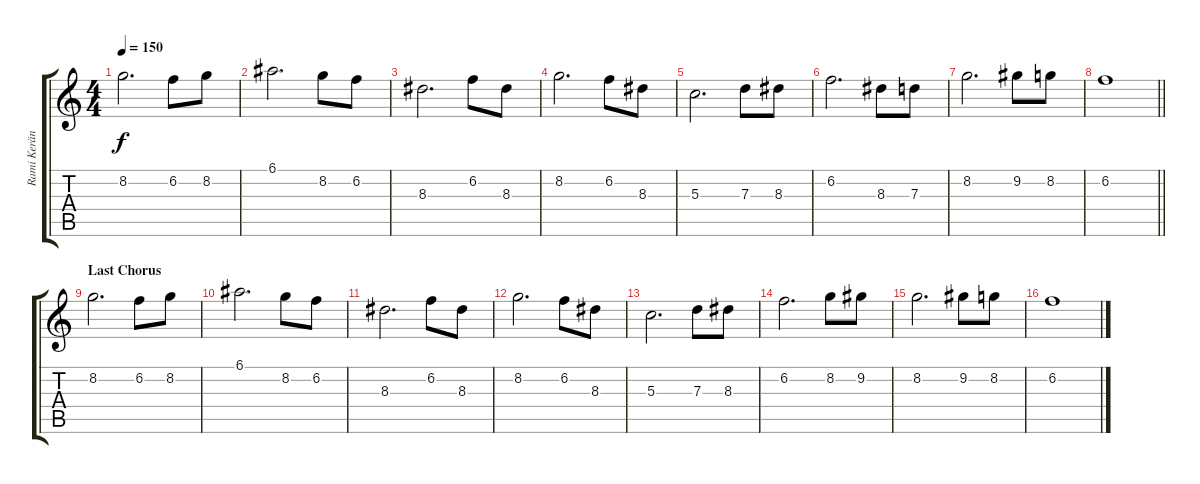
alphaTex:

\track ("Rami Keränen" "Rami Kerän") {instrument distortionguitar}
\staff {score tabs}
\tuning (E4 B3 G3 D3 A2 E2) {hide}
\ts (4 4)
\tempo 150
\clef g2
\ks c
8.2.2{d dy f} 6.2.8 8.2.8 |
6.1.2{d} 8.2.8 6.2.8 |
8.3.2{d} 6.2.8 8.3.8 |
8.2.2{d} 6.2.8 8.3.8 |
5.3.2{d} 7.3.8 8.3.8 |
6.2.2{d} 8.3.8 7.3.8 |
8.2.2{d} 9.2.8 8.2.8 |
\barLineRight lightlight
6.2.1 |
\section ("" "Last Chorus")
8.2.2{d} 6.2.8 8.2.8 |
6.1.2{d} 8.2.8 6.2.8 |
8.3.2{d} 6.2.8 8.3.8 |
8.2.2{d} 6.2.8 8.3.8 |
5.3.2{d} 7.3.8 8.3.8 |
6.2.2{d} 8.2.8 9.2.8 |
8.2.2{d} 9.2.8 8.2.8 |
6.2.1
